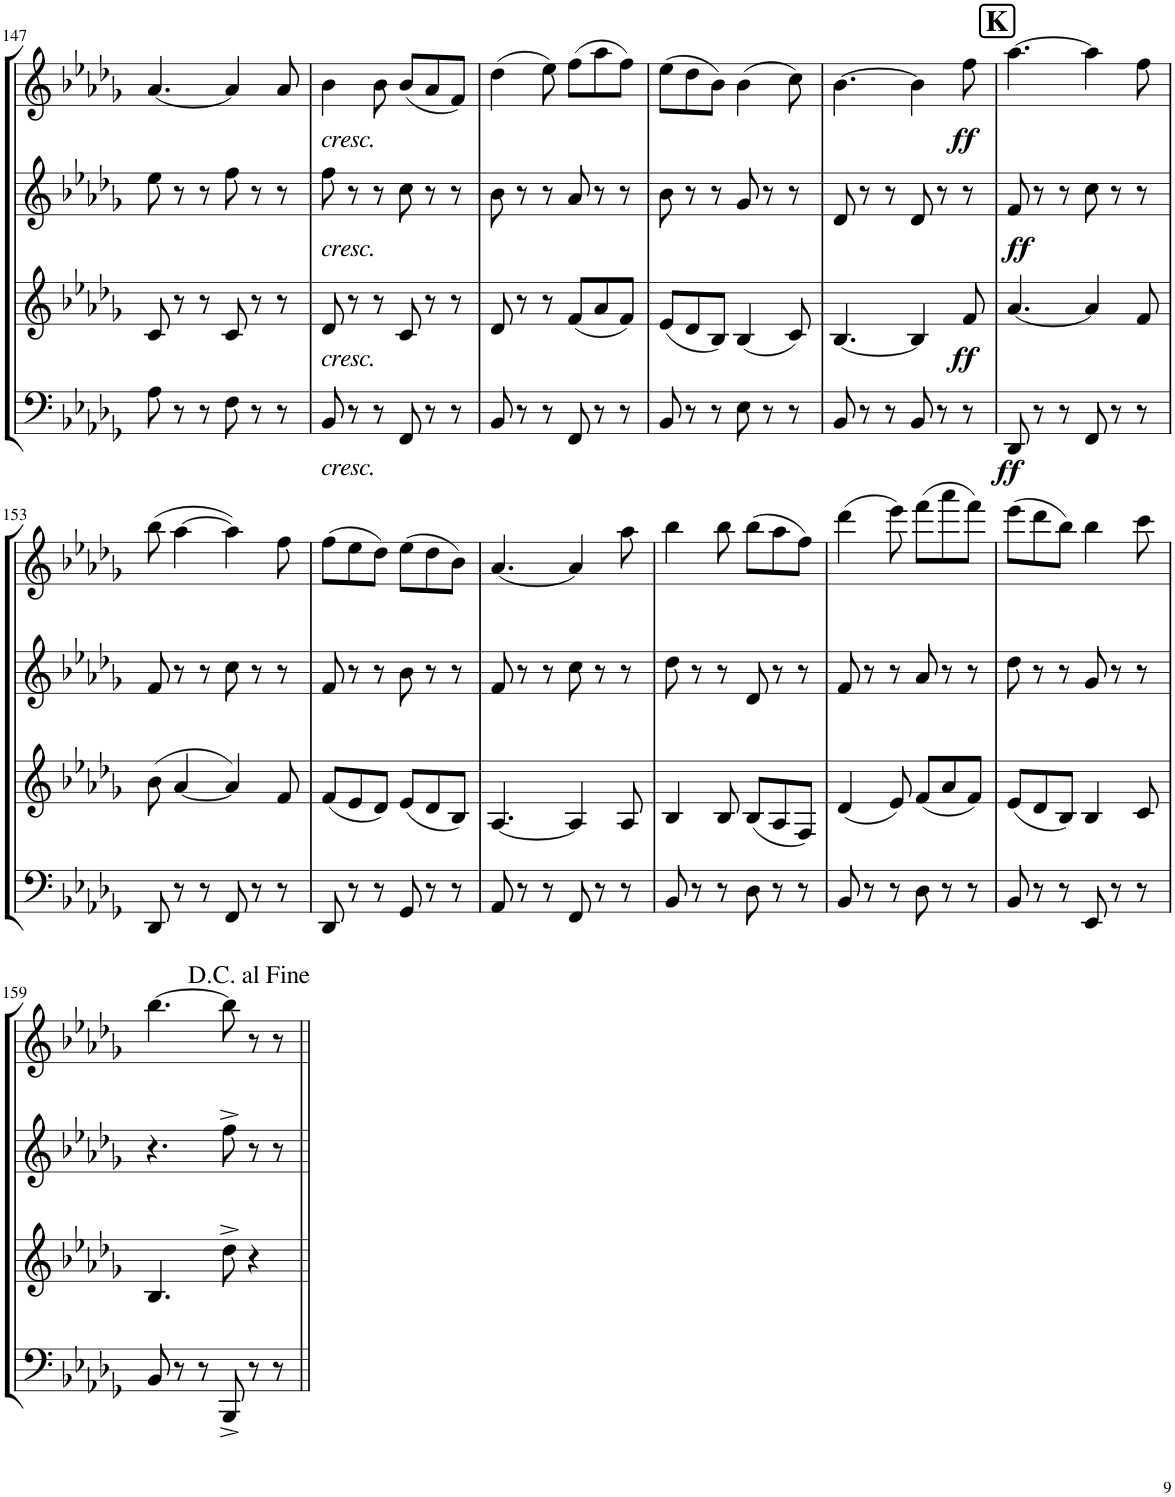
**kern	**dynam	**kern	**dynam	**kern	**dynam	**kern	**dynam
*part4	*part4	*part3	*part3	*part2	*part2	*part1	*part1
*staff4	*staff4	*staff3	*staff3	*staff2	*staff2	*staff1	*staff1
*I"Bassoon	*	*I"Bb Clarinet	*	*I"Oboe	*	*I"Flute	*
*I'Bsn	*	*I'Cl	*	*I'Ob	*	*I'Fl	*
!!LO:PB:g=z
*clefF4	*	*clefG2	*	*clefG2	*	*clefG2	*
*	*	*ITrd1c2	*	*	*	*	*
*k[b-e-a-d-g-]	*	*k[b-e-a-d-g-]	*	*k[b-e-a-d-g-]	*	*k[b-e-a-d-g-]	*
*M6/8	*	*M6/8	*	*M6/8	*	*M6/8	*
=147	=147	=147	=147	=147	=147	=147	=147
8A-\	.	8c/	.	8ee-\	.	[4.a-/	.
8r	.	8r	.	8r	.	.	.
8r	.	8r	.	8r	.	.	.
8F\	.	8c/	.	8ff\	.	4a-/]	.
8r	.	8r	.	8r	.	.	.
8r	.	8r	.	8r	.	8a-/	.
=148	=148	=148	=148	=148	=148	=148	=148
!	!	!	!	!	!	!LO:TX:b:i:t=cresc.	!
!	!	!	!	!LO:TX:b:i:t=cresc.	!	!	!
!	!	!LO:TX:b:i:t=cresc.	!	!	!	!	!
!LO:TX:b:i:t=cresc.	!	!	!	!	!	!	!
8BB-/	.	8d-/	.	8ff\	.	4b-\	.
8r	.	8r	.	8r	.	.	.
8r	.	8r	.	8r	.	8b-\	.
8FF/	.	8c/	.	8cc\	.	(8b-/L	.
8r	.	8r	.	8r	.	8a-/	.
8r	.	8r	.	8r	.	8f/J)	.
=149	=149	=149	=149	=149	=149	=149	=149
8BB-/	.	8d-/	.	8b-\	.	(4dd-\	.
8r	.	8r	.	8r	.	.	.
8r	.	8r	.	8r	.	8ee-\)	.
8FF/	.	(8f/L	.	8a-/	.	(8ff\L	.
8r	.	8a-/	.	8r	.	8aa-\	.
8r	.	8f/J)	.	8r	.	8ff\J)	.
=150	=150	=150	=150	=150	=150	=150	=150
8BB-/	.	(8e-/L	.	8b-\	.	(8ee-\L	.
8r	.	8d-/	.	8r	.	8dd-\	.
8r	.	8B-/J)	.	8r	.	8b-\J)	.
8E-\	.	(4B-/	.	8g-/	.	(4b-\	.
8r	.	.	.	8r	.	.	.
8r	.	8c/)	.	8r	.	8cc\)	.
=151	=151	=151	=151	=151	=151	=151	=151
8BB-/	.	[4.B-/	.	8d-/	.	[4.b-\	.
8r	.	.	.	8r	.	.	.
8r	.	.	.	8r	.	.	.
8BB-/	.	4B-/]	.	8d-/	.	4b-\]	.
8r	.	.	.	8r	.	.	.
!	!	!	!LO:DY:b	!	!	!	!LO:DY:b
8r	.	8f/	ff	8r	.	8ff\	ff
!!LO:REH:place=s1:a:B:cj:fs=14:t=K
=152	=152	=152	=152	=152	=152	=152	=152
!	!LO:DY:b	!	!	!	!LO:DY:b	!	!
8DD-/	ff	[4.a-/	.	8f/	ff	[4.aa-\	.
8r	.	.	.	8r	.	.	.
8r	.	.	.	8r	.	.	.
8FF/	.	4a-/]	.	8cc\	.	4aa-\]	.
8r	.	.	.	8r	.	.	.
8r	.	8f/	.	8r	.	8ff\	.
!!LO:LB:g=z
=153	=153	=153	=153	=153	=153	=153	=153
8DD-/	.	(8b-\	.	8f/	.	(8bb-\	.
8r	.	[4a-/	.	8r	.	[4aa-\	.
8r	.	.	.	8r	.	.	.
8FF/	.	4a-/])	.	8cc\	.	4aa-\])	.
8r	.	.	.	8r	.	.	.
8r	.	8f/	.	8r	.	8ff\	.
=154	=154	=154	=154	=154	=154	=154	=154
8DD-/	.	(8f/L	.	8f/	.	(8ff\L	.
8r	.	8e-/	.	8r	.	8ee-\	.
8r	.	8d-/J)	.	8r	.	8dd-\J)	.
8GG-/	.	(8e-/L	.	8b-\	.	(8ee-\L	.
8r	.	8d-/	.	8r	.	8dd-\	.
8r	.	8B-/J)	.	8r	.	8b-\J)	.
=155	=155	=155	=155	=155	=155	=155	=155
8AA-/	.	[4.A-/	.	8f/	.	[4.a-/	.
8r	.	.	.	8r	.	.	.
8r	.	.	.	8r	.	.	.
8FF/	.	4A-/]	.	8cc\	.	4a-/]	.
8r	.	.	.	8r	.	.	.
8r	.	8A-/	.	8r	.	8aa-\	.
=156	=156	=156	=156	=156	=156	=156	=156
8BB-/	.	4B-/	.	8dd-\	.	4bb-\	.
8r	.	.	.	8r	.	.	.
8r	.	8B-/	.	8r	.	8bb-\	.
8D-\	.	(8B-/L	.	8d-/	.	(8bb-\L	.
8r	.	8A-/	.	8r	.	8aa-\	.
8r	.	8F/J)	.	8r	.	8ff\J)	.
=157	=157	=157	=157	=157	=157	=157	=157
8BB-/	.	(4d-/	.	8f/	.	(4ddd-\	.
8r	.	.	.	8r	.	.	.
8r	.	8e-/)	.	8r	.	8eee-\)	.
8D-\	.	(8f/L	.	8a-/	.	(8fff\L	.
8r	.	8a-/	.	8r	.	8aaa-\	.
8r	.	8f/J)	.	8r	.	8fff\J)	.
=158	=158	=158	=158	=158	=158	=158	=158
8BB-/	.	(8e-/L	.	8dd-\	.	(8eee-\L	.
8r	.	8d-/	.	8r	.	8ddd-\	.
8r	.	8B-/J)	.	8r	.	8bb-\J)	.
8EE-/	.	4B-/	.	8g-/	.	4bb-\	.
8r	.	.	.	8r	.	.	.
8r	.	8c/	.	8r	.	8ccc\	.
!!LO:LB:g=z
=159	=159	=159	=159	=159	=159	=159	=159
8BB-/	.	4.B-/	.	4.r	.	[4.bb-\	.
8r	.	.	.	.	.	.	.
8r	.	.	.	.	.	.	.
8BBB-^/	.	8dd-^\	.	8ff^\	.	8bb-\]	.
8r	.	4r	.	8r	.	8r	.
8r	.	.	.	8r	.	8r	.
=||	=||	=||	=||	=||	=||	=||	=||
*-	*-	*-	*-	*-	*-	*-	*-
